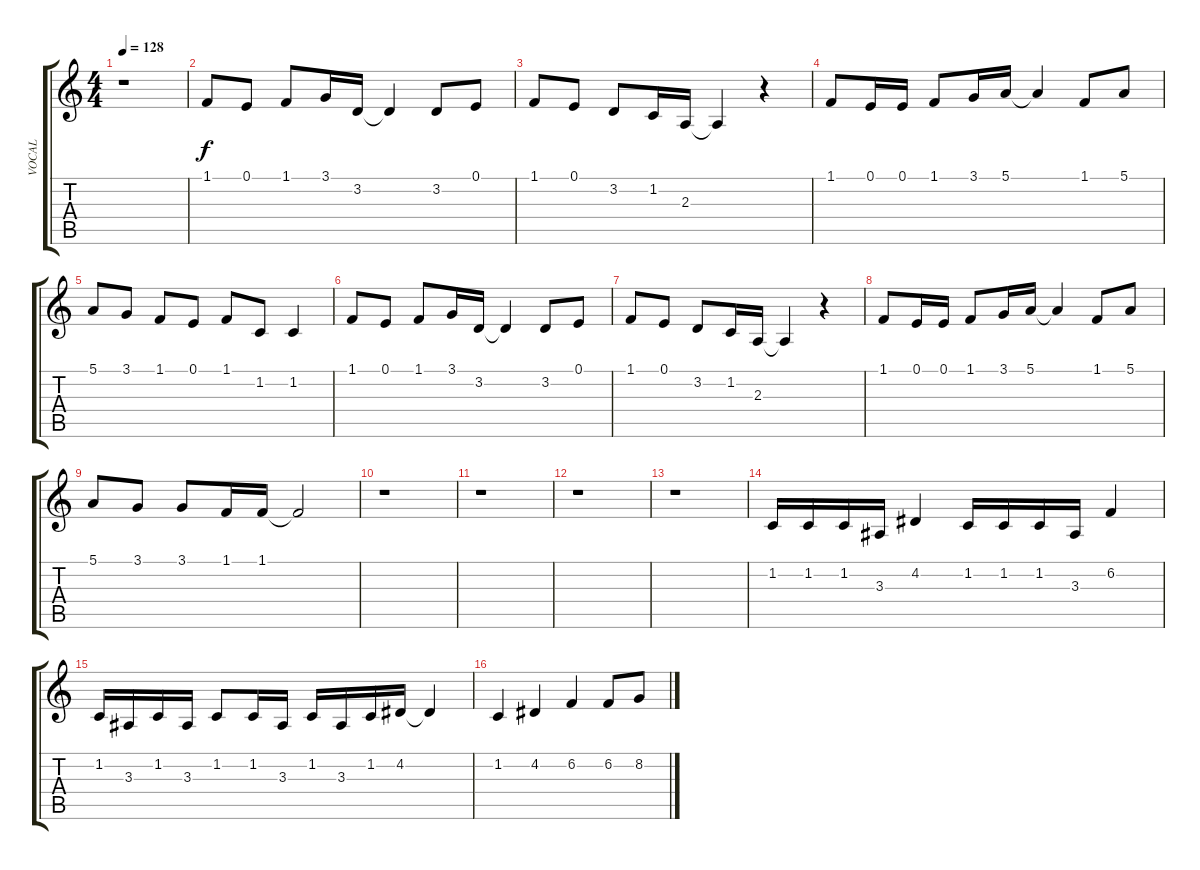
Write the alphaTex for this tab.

\track ("VOCAL" "VOCAL") {instrument lead6voice}
\staff {score tabs}
\tuning (E4 B3 G3 D3 A2 E2) {hide}
\ts (4 4)
\tempo 128
\clef g2
\ks c
r.1{dy f} |
1.1.8 0.1.8 1.1.8 3.1.16 3.2.16 3.2{t}.4 3.2.8 0.1.8 |
1.1.8 0.1.8 3.2.8 1.2.16 2.3.16 2.3{t}.4 r.4 |
1.1.8 0.1.16 0.1.16 1.1.8 3.1.16 5.1.16 5.1{t}.4 1.1.8 5.1.8 |
5.1.8 3.1.8 1.1.8 0.1.8 1.1.8 1.2.8 1.2.4 |
1.1.8 0.1.8 1.1.8 3.1.16 3.2.16 3.2{t}.4 3.2.8 0.1.8 |
1.1.8 0.1.8 3.2.8 1.2.16 2.3.16 2.3{t}.4 r.4 |
1.1.8 0.1.16 0.1.16 1.1.8 3.1.16 5.1.16 5.1{t}.4 1.1.8 5.1.8 |
5.1.8 3.1.8 3.1.8 1.1.16 1.1.16 1.1{t}.2 |
r.1 |
r.1 |
r.1 |
r.1 |
1.2.16 1.2.16 1.2.16 3.3.16 4.2.4 1.2.16 1.2.16 1.2.16 3.3.16 6.2.4 |
1.2.16 3.3.16 1.2.16 3.3.16 1.2.8 1.2.16 3.3.16 1.2.16 3.3.16 1.2.16 4.2.16 4.2{t}.4 |
1.2.4 4.2.4 6.2.4 6.2.8 8.2.8
